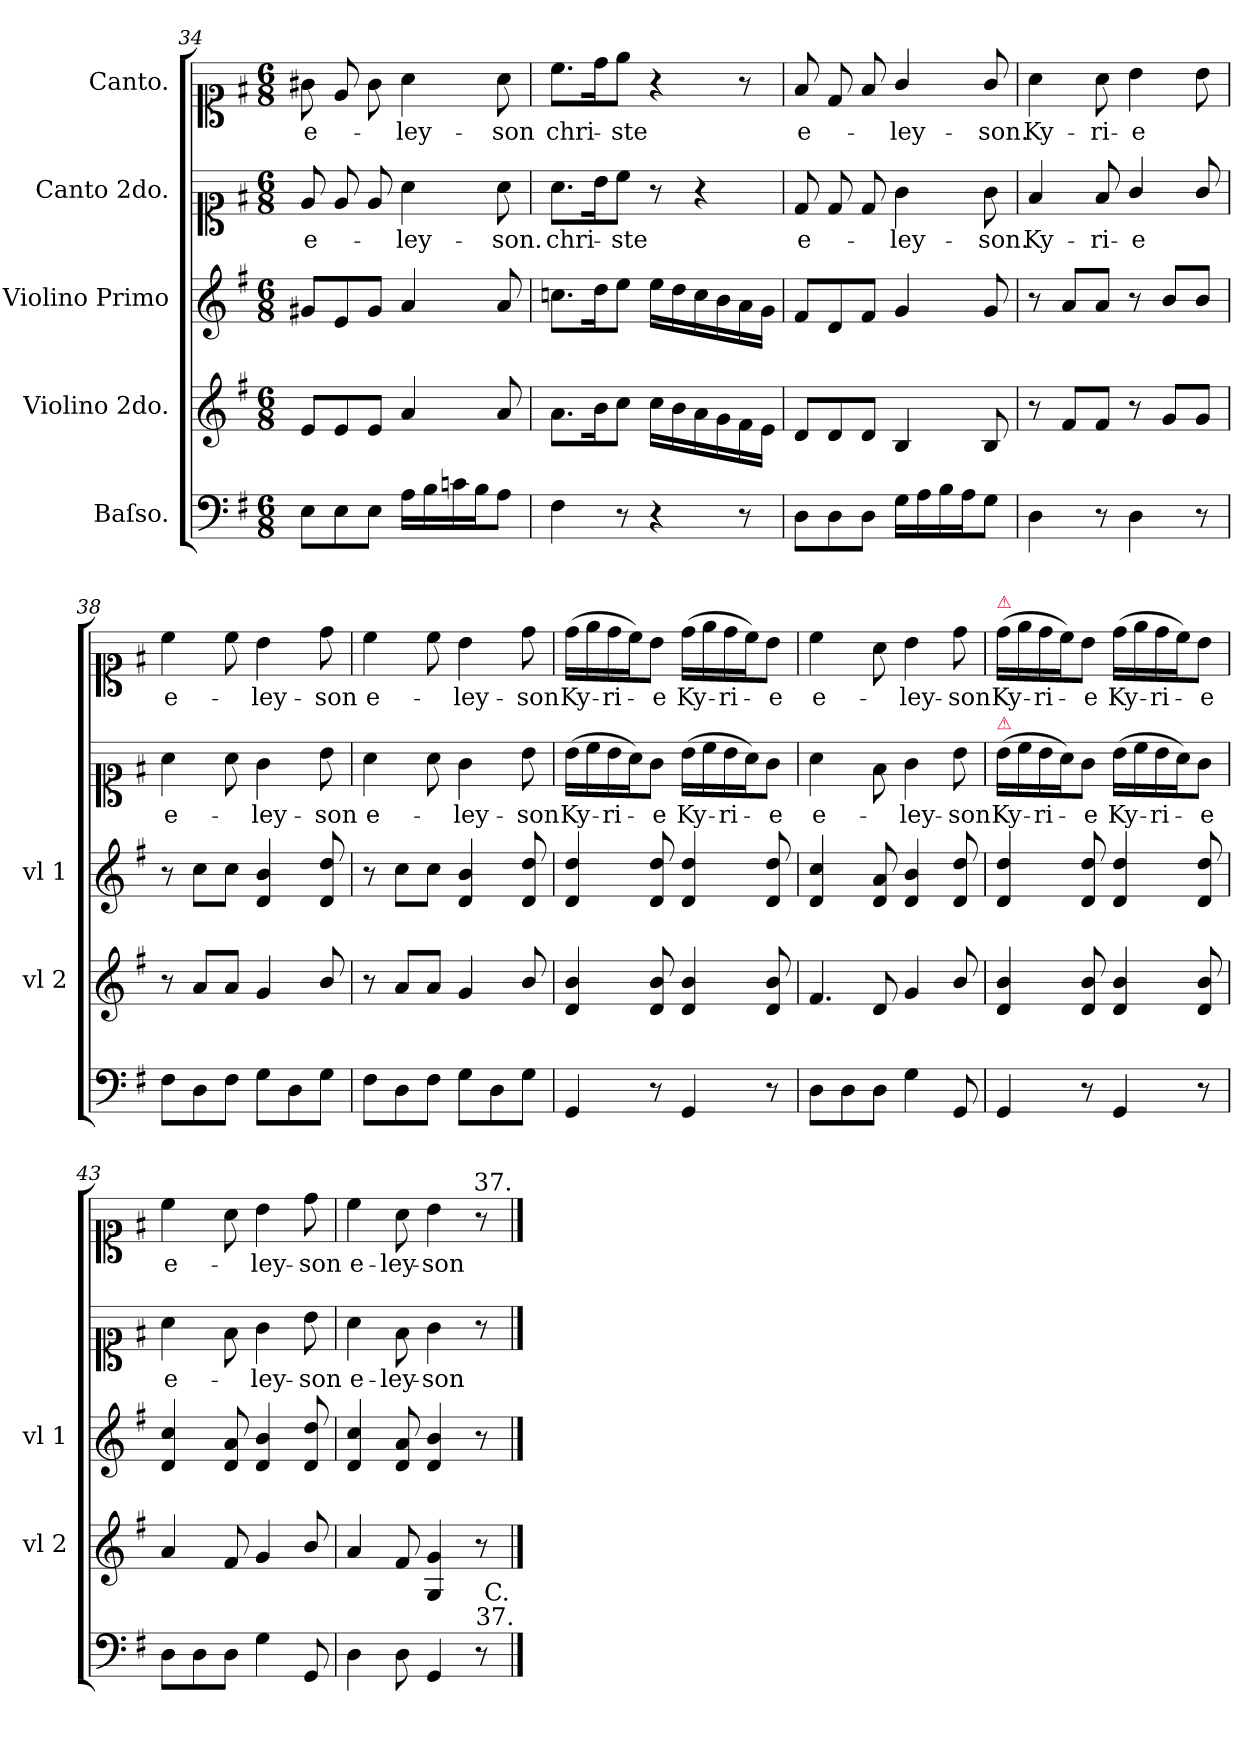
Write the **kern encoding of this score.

**kern	**kern	**kern	**dynam	**kern	**text	**kern	**text
*part5	*part4	*part3	*part3	*part2	*part2	*part1	*part1
*staff5	*staff4	*staff3	*staff3	*staff2	*staff2	*staff1	*staff1
*I"Baſso.	*I"Violino 2do.	*I"Violino Primo	*	*I"Canto 2do.	*	*I"Canto.	*
*	*I'vl 2	*I'vl 1	*	*	*	*	*
*clefF4	*clefG2	*clefG2	*	*clefC1	*	*clefC1	*
*k[f#]	*k[f#]	*k[f#]	*	*k[f#]	*	*k[f#]	*
*M6/8	*M6/8	*M6/8	*	*M6/8	*	*M6/8	*
=34	=34	=34	=34	=34	=34	=34	=34
8E\L	8e/L	8g#X/L	.	8e/	e-	8g#X\	e-
8E\	8e/	8e/	.	8e/	.	8e/	.
8E\J	8e/J	8g#/J	.	8e/	.	8g#\	.
16A\LL	4a/	4a/	.	4a\	-ley-	4a\	-ley-
16B\	.	.	.	.	.	.	.
16cn\	.	.	.	.	.	.	.
16B\J	.	.	.	.	.	.	.
8A\J	8a/	8a/	.	8a\	-son.	8a\	-son
=35	=35	=35	=35	=35	=35	=35	=35
4F#\	8.a\L	8.ccn\L	.	8.a\L	chri-	8.cc\L	chri-
.	16b\K	16dd\K	.	16b\K	.	16dd\K	.
8r	8cc\J	8ee\J	.	8cc\J	-ste	8ee\J	-ste
4r	16cc\LL	16ee\LL	.	8r	.	4r	.
.	16b\	16dd\	.	.	.	.	.
.	16a\	16cc\	.	4r	.	.	.
.	16g\	16b\	.	.	.	.	.
8r	16f#\	16a\	.	.	.	8r	.
.	16e\JJ	16g\JJ	.	.	.	.	.
=36	=36	=36	=36	=36	=36	=36	=36
8D\L	8d/L	8f#/L	.	8d/	e-	8f#/	e-
8D\	8d/	8d/	.	8d/	.	8d/	.
8D\J	8d/J	8f#/J	.	8d/	.	8f#/	.
16G\LL	4B/	4g/	.	4g\	-ley-	4g/	-ley-
16A\	.	.	.	.	.	.	.
16B\	.	.	.	.	.	.	.
16A\J	.	.	.	.	.	.	.
8G\J	8B/	8g/	.	8g\	-son.	8g/	-son.
=37	=37	=37	=37	=37	=37	=37	=37
4D\	8r	8r	.	4f#/	Ky-	4a\	Ky-
!	!	!	!LO:DY:b	!	!	!	!
.	8f#/L	8a/L	p&colon;	.	.	.	.
8r	8f#/J	8a/J	.	8f#/	-ri-	8a\	-ri-
4D\	8r	8r	.	4g/	-e	4b\	-e
.	8g/L	8b/L	.	.	.	.	.
8r	8g/J	8b/J	.	8g/	.	8b\	.
=38	=38	=38	=38	=38	=38	=38	=38
8F#\L	8r	8r	.	4a\	e-	4cc\	e-
8D\	8a/L	8cc\L	.	.	.	.	.
8F#\J	8a/J	8cc\J	.	8a\	.	8cc\	.
8G\L	4g/	4d/ 4b/	.	4g\	-ley-	4b\	-ley-
8D\	.	.	.	.	.	.	.
8G\J	8b/	8d/ 8dd/	.	8b\	-son	8dd\	-son
=39	=39	=39	=39	=39	=39	=39	=39
!	!	!	!	!	!	!	!LO:LY:i
8F#\L	8r	8r	.	4a\	e-	4cc\	e-
8D\	8a/L	8cc\L	.	.	.	.	.
8F#\J	8a/J	8cc\J	.	8a\	.	8cc\	.
!	!	!	!	!	!	!	!LO:LY:i
8G\L	4g/	4d/ 4b/	.	4g\	-ley-	4b\	-ley-
8D\	.	.	.	.	.	.	.
!	!	!	!	!	!	!	!LO:LY:i
8G\J	8b/	8d/ 8dd/	.	8b\	-son	8dd\	-son
=40	=40	=40	=40	=40	=40	=40	=40
4GG/	4d/ 4b/	4d/ 4dd/	.	(>16b\LL	Ky-	(>16dd\LL	Ky-
.	.	.	.	16cc\	.	16ee\	.
.	.	.	.	16b\	-ri-	16dd\	-ri-
.	.	.	.	16a\J)	.	16cc\J)	.
8r	8d/ 8b/	8d/ 8dd/	.	8g\J	-e	8b\J	-e
!	!	!	!	!	!LO:LY:i	!	!LO:LY:i
4GG/	4d/ 4b/	4d/ 4dd/	.	(>16b\LL	Ky-	(>16dd\LL	Ky-
.	.	.	.	16cc\	.	16ee\	.
!	!	!	!	!	!LO:LY:i	!	!LO:LY:i
.	.	.	.	16b\	-ri-	16dd\	-ri-
.	.	.	.	16a\J)	.	16cc\J)	.
!	!	!	!	!	!LO:LY:i	!	!LO:LY:i
8r	8d/ 8b/	8d/ 8dd/	.	8g\J	-e	8b\J	-e
=41	=41	=41	=41	=41	=41	=41	=41
!	!LO:N:vis=4.	!	!	!	!	!	!
8D\L	4f#/	4d/ 4cc/	.	4a\	e-	4cc\	e-
8D\	.	.	.	.	.	.	.
8D\J	8d/	8d/ 8a/	.	8f#\	.	8a\	.
4G\	4g/	4d/ 4b/	.	4g\	-ley-	4b\	-ley-
8GG/	8b/	8d/ 8dd/	.	8b\	-son	8dd\	-son
=42	=42	=42	=42	=42	=42	=42	=42
!	!	!	!	!	!	!LO:TX:a:color=crimson:t=⚠	!
!	!	!	!	!LO:TX:a:color=crimson:t=⚠	!	!	!
4GG/	4d/ 4b/	4d/ 4dd/	.	(>16b\LL	Ky-	(>16dd\LL	Ky-
.	.	.	.	16cc\	.	16ee\	.
.	.	.	.	16b\	-ri-	16dd\	-ri-
.	.	.	.	16a\J)	.	16cc\J)	.
8r	8d/ 8b/	8d/ 8dd/	.	8g\J	-e	8b\J	-e
!	!	!	!	!	!LO:LY:i	!	!LO:LY:i
4GG/	4d/ 4b/	4d/ 4dd/	.	(>16b\LL	Ky-	(>16dd\LL	Ky-
.	.	.	.	16cc\	.	16ee\	.
!	!	!	!	!	!LO:LY:i	!	!LO:LY:i
.	.	.	.	16b\	-ri-	16dd\	-ri-
.	.	.	.	16a\J)	.	16cc\J)	.
!	!	!	!	!	!LO:LY:i	!	!LO:LY:i
8r	8d/ 8b/	8d/ 8dd/	.	8g\J	-e	8b\J	-e
=43	=43	=43	=43	=43	=43	=43	=43
8D\L	4a/	4d/ 4cc/	.	4a\	e-	4cc\	e-
8D\	.	.	.	.	.	.	.
8D\J	8f#/	8d/ 8a/	.	8f#\	.	8a\	.
4G\	4g/	4d/ 4b/	.	4g\	-ley-	4b\	-ley-
8GG/	8b/	8d/ 8dd/	.	8b\	-son	8dd\	-son
=44	=44	=44	=44	=44	=44	=44	=44
4D\	4a/	4d/ 4cc/	.	4a\	e-	4cc\	e-
8D\	8f#/	8d/ 8a/	.	8f#\	-ley-	8a\	-ley-
4GG/	4G/ 4g/	4d/ 4b/	.	4g\	-son	4b\	-son
!LO:TX:a:t=37.	!	!	!	!	!	!	!
8r	8r	8r	.	8r	.	8r	.
!	!	!	!	!	!	!LO:TX:a:t=37.	!
!LO:TX:a:t=C.	!	!	!	!	!	!	!
==	==	==	==	==	==	==	==
*-	*-	*-	*-	*-	*-	*-	*-
